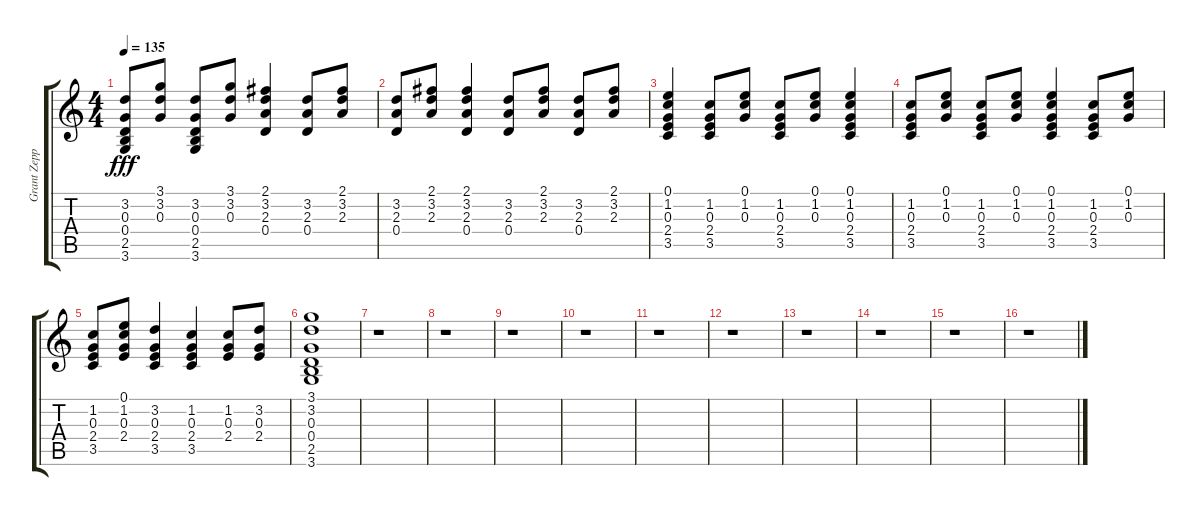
\track ("Grant Zeppelin" "Grant Zepp") {instrument acousticguitarsteel}
\staff {score tabs}
\tuning (E4 B3 G3 D3 A2 E2) {hide}
\ts (4 4)
\tempo 135
\clef g2
\ks c
(3.2 0.3 0.4 2.5 3.6).8{dy fff} (3.1 3.2 0.3).8 (3.2 0.3 0.4 2.5 3.6).8 (3.1 3.2 0.3).8 (2.1 3.2 2.3 0.4).4 (3.2 2.3 0.4).8 (2.1 3.2 2.3).8 |
(3.2 2.3 0.4).8 (2.1 3.2 2.3).8 (2.1 3.2 2.3 0.4).4 (3.2 2.3 0.4).8 (2.1 3.2 2.3).8 (3.2 2.3 0.4).8 (2.1 3.2 2.3).8 |
(0.1 1.2 0.3 2.4 3.5).4 (1.2 0.3 2.4 3.5).8 (0.1 1.2 0.3).8 (1.2 0.3 2.4 3.5).8 (0.1 1.2 0.3).8 (0.1 1.2 0.3 2.4 3.5).4 |
(1.2 0.3 2.4 3.5).8 (0.1 1.2 0.3).8 (1.2 0.3 2.4 3.5).8 (0.1 1.2 0.3).8 (0.1 1.2 0.3 2.4 3.5).4 (1.2 0.3 2.4 3.5).8 (0.1 1.2 0.3).8 |
(1.2 0.3 2.4 3.5).8 (0.1 1.2 0.3 2.4).8 (3.2 0.3 2.4 3.5).4 (1.2 0.3 2.4 3.5).4 (1.2 0.3 2.4).8 (3.2 0.3 2.4).8 |
(3.1 3.2 0.3 0.4 2.5 3.6).1 |
r.1 |
r.1 |
r.1 |
r.1 |
r.1 |
r.1 |
r.1 |
r.1 |
r.1 |
r.1
